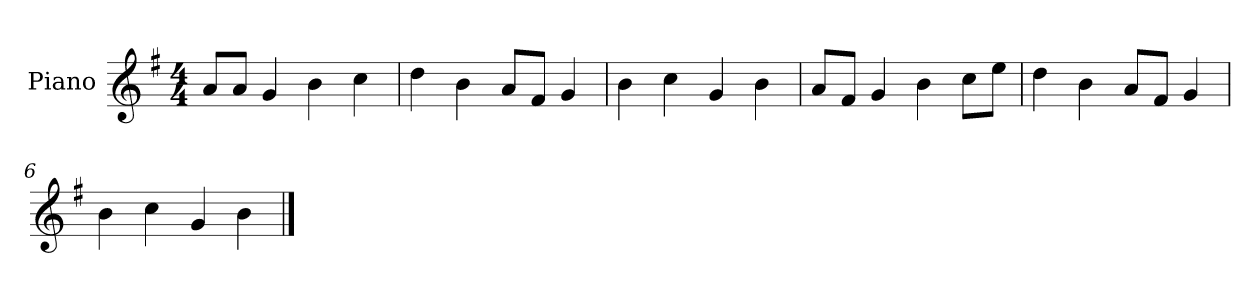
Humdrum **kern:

**kern
*part1
*staff1
*I"Piano
*I'P-no
*clefG2
*k[f#]
*M4/4
*MM90
=1
8a/L
8a/J
4g/
4b\
4cc\
=2
4dd\
4b\
8a/L
8f#/J
4g/
=3
4b\
4cc\
4g/
4b\
=4
8a/L
8f#/J
4g/
4b\
8cc\L
8ee\J
=5
4dd\
4b\
8a/L
8f#/J
4g/
=6
4b\
4cc\
4g/
4b\
==
*-
